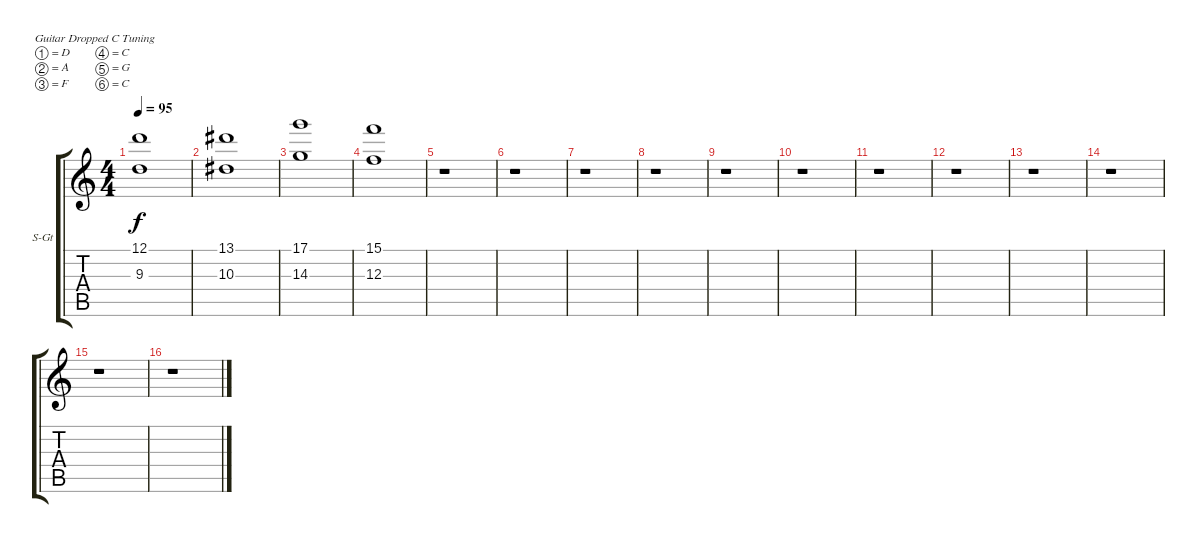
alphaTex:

\bracketExtendMode groupsimilarinstruments
\firstSystemTrackNameOrientation horizontal
\otherSystemsTrackNameOrientation horizontal
\track ("Untitled" "S-Gt") {mute instrument fx2soundtrack}
\staff {score tabs}
\tuning (D4 A3 F3 C3 G2 C2)
\displaytranspose 12
\ts (4 4)
\beaming (8 2 2 2 2)
\tempo 95
\clef g2
\ks c
(12.1 9.3).1{dy f instrument fx2soundtrack} |
(13.1 10.3).1 |
(17.1 14.3).1 |
(15.1 12.3).1 |
r.1 |
r.1 |
r.1 |
r.1 |
r.1 |
r.1 |
r.1 |
r.1 |
r.1 |
r.1 |
r.1 |
r.1
